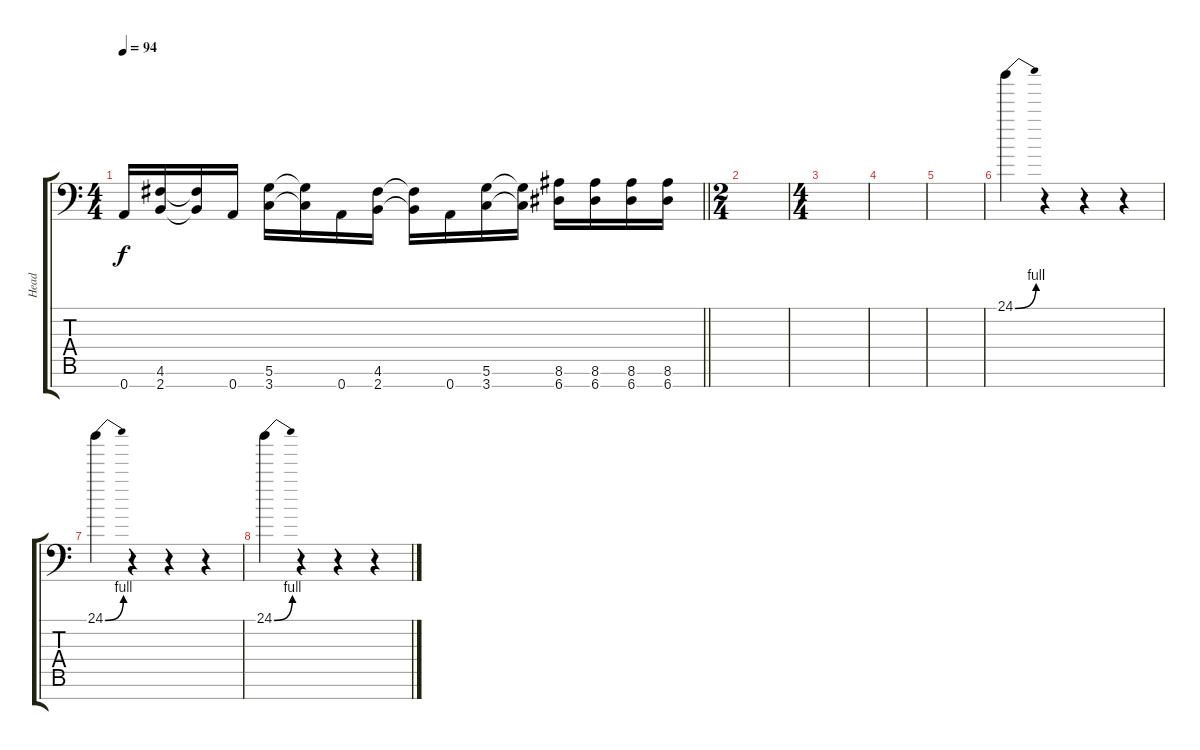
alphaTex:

\track ("Head" "Head") {instrument distortionguitar}
\staff {score tabs}
\tuning (D4 A3 F3 C3 G2 D2 A1) {hide}
\ts (4 4)
\tempo 94
\clef f4
\barLineRight lightlight
\ks c
0.7.16{dy f} (4.6 2.7).16 (4.6{t} 2.7{t}).16 0.7.16 (5.6 3.7).16 (5.6{t} 3.7{t}).16 0.7.16 (4.6 2.7).16 (4.6{t} 2.7{t}).16 0.7.16 (5.6 3.7).16 (5.6{t} 3.7{t}).16 (8.6 6.7).16 (8.6 6.7).16 (8.6 6.7).16 (8.6 6.7).16 |
\ts (2 4)
|
\ts (4 4)
|
|
|
24.1{be (bend 0 0 60 4)}.4 r.4 r.4 r.4 |
24.1{be (bend 0 0 60 4)}.4 r.4 r.4 r.4 |
24.1{be (bend 0 0 60 4)}.4 r.4 r.4 r.4
